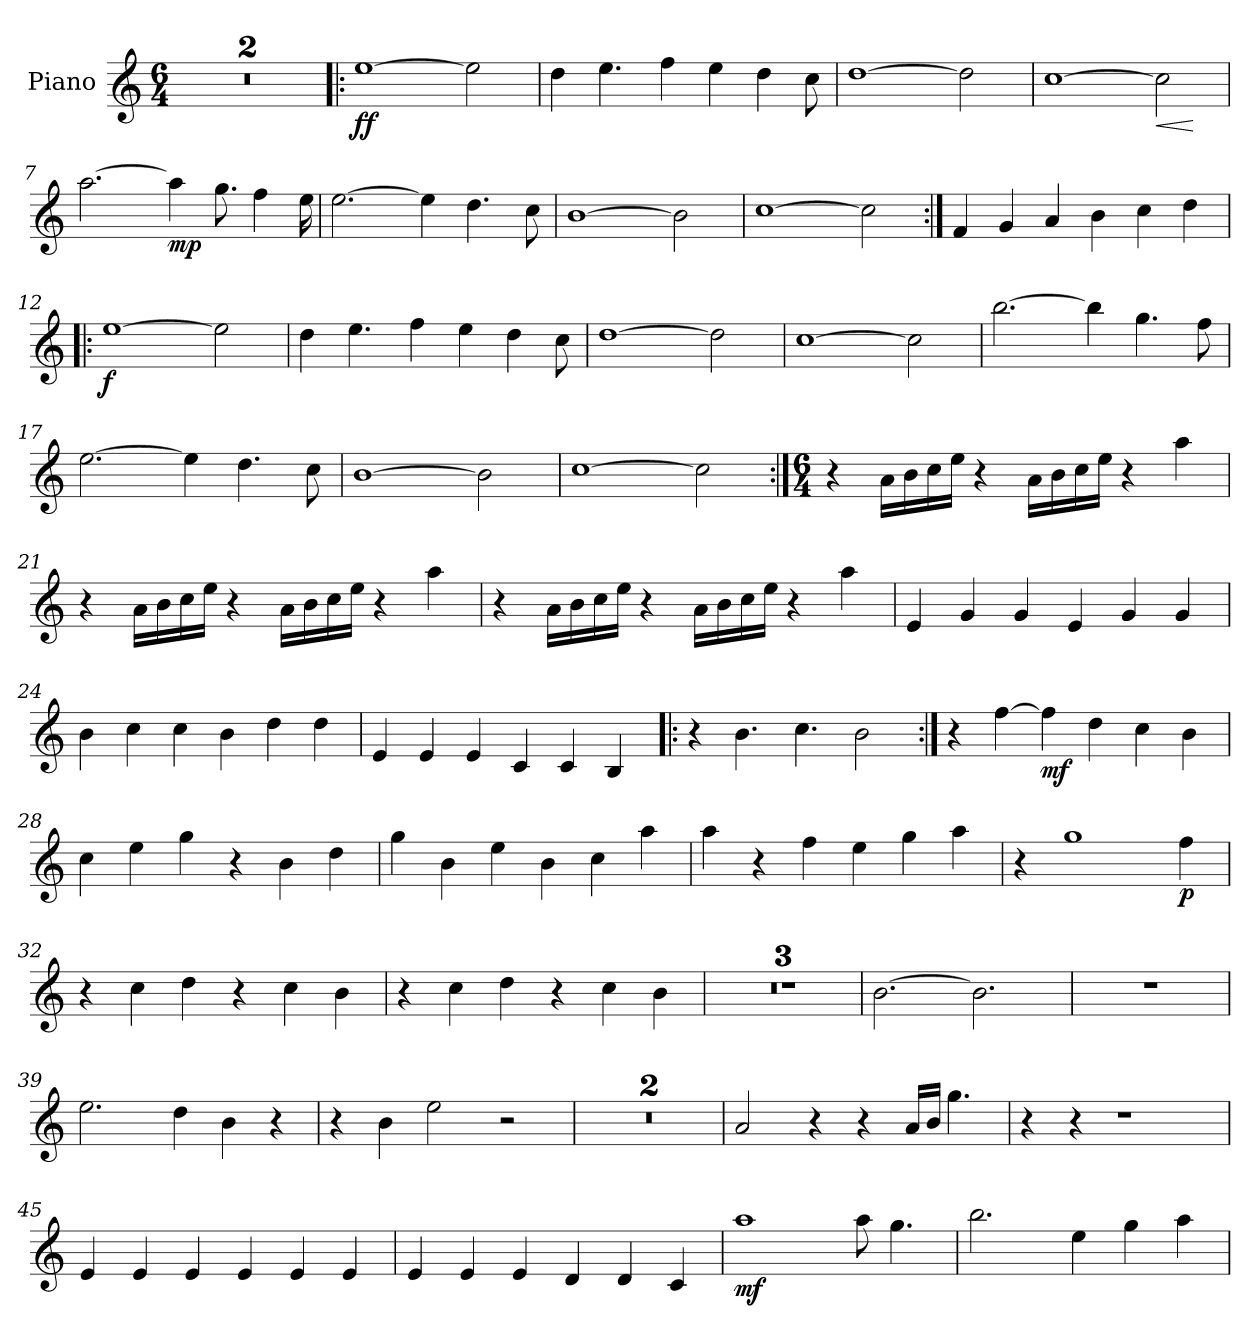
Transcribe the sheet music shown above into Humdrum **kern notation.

**kern	**dynam
*part1	*part1
*staff1	*staff1
*I"Piano	*
*I'Pno.	*
*clefG2	*
*k[]	*
*M6/4	*
=1	=1
1.r	.
=2	=2
1.r	.
=3!|:	=3!|:
!	!LO:DY:b
[1ee	ff
2ee\]	.
=4	=4
4dd\	.
4.ee\	.
4ff\	.
4ee\	.
4dd\	.
8cc\	.
=5	=5
[1dd	.
2dd\]	.
=6	=6
[1cc	.
!	!LO:HP:b
2cc\]	<
.	[
=7	=7
[2.aa\	.
!	!LO:DY:b
4aa\]	mp
8.gg\	.
4ff\	.
16ee\	.
=8	=8
[2.ee\	.
4ee\]	.
4.dd\	.
8cc\	.
=9	=9
[1b	.
2b\]	.
=10	=10
[1cc	.
2cc\]	.
!!LO:LB:g=z
=11:|!	=11:|!
4f/	.
4g/	.
4a/	.
4b\	.
4cc\	.
4dd\	.
=12!|:	=12!|:
!	!LO:DY:b
[1ee	f
2ee\]	.
=13	=13
4dd\	.
4.ee\	.
4ff\	.
4ee\	.
4dd\	.
8cc\	.
=14	=14
[1dd	.
2dd\]	.
=15	=15
[1cc	.
2cc\]	.
=16	=16
[2.bb\	.
4bb\]	.
4.gg\	.
8ff\	.
=17	=17
[2.ee\	.
4ee\]	.
4.dd\	.
8cc\	.
=18	=18
[1b	.
2b\]	.
=19	=19
[1cc	.
2cc\]	.
!!LO:LB:g=z
=20:|!	=20:|!
*M6/4	*
4r	.
16a\LL	.
16b\	.
16cc\	.
16ee\JJ	.
4r	.
16a\LL	.
16b\	.
16cc\	.
16ee\JJ	.
4r	.
4aa\	.
=21	=21
4r	.
16a\LL	.
16b\	.
16cc\	.
16ee\JJ	.
4r	.
16a\LL	.
16b\	.
16cc\	.
16ee\JJ	.
4r	.
4aa\	.
=22	=22
4r	.
16a\LL	.
16b\	.
16cc\	.
16ee\JJ	.
4r	.
16a\LL	.
16b\	.
16cc\	.
16ee\JJ	.
4r	.
4aa\	.
=23	=23
4e/	.
4g/	.
4g/	.
4e/	.
4g/	.
4g/	.
!!LO:LB:g=z
=24	=24
4b\	.
4cc\	.
4cc\	.
4b\	.
4dd\	.
4dd\	.
=25	=25
4e/	.
4e/	.
4e/	.
4c/	.
4c/	.
4B/	.
=26!|:	=26!|:
4r	.
4.b\	.
4.cc\	.
2b\	.
=27:|!	=27:|!
4r	.
[4ff\	.
!	!LO:DY:b
4ff\]	mf
4dd\	.
4cc\	.
4b\	.
=28	=28
4cc\	.
4ee\	.
4gg\	.
4r	.
4b\	.
4dd\	.
=29	=29
4gg\	.
4b\	.
4ee\	.
4b\	.
4cc\	.
4aa\	.
=30	=30
4aa\	.
4r	.
4ff\	.
4ee\	.
4gg\	.
4aa\	.
!!LO:LB:g=z
=31	=31
4r	.
1gg	.
!	!LO:DY:b
4ff\	p
=32	=32
4r	.
4cc\	.
4dd\	.
4r	.
4cc\	.
4b\	.
=33	=33
4r	.
4cc\	.
4dd\	.
4r	.
4cc\	.
4b\	.
=34	=34
1.r	.
=35	=35
1.r	.
=36	=36
1.r	.
=37	=37
[2.b\	.
2.b\]	.
=38	=38
1.r	.
=39	=39
2.ee\	.
4dd\	.
4b\	.
4r	.
=40	=40
4r	.
4b\	.
2ee\	.
2r	.
=41	=41
1.r	.
=42	=42
1.r	.
!!LO:LB:g=z
=43	=43
2a/	.
4r	.
4r	.
16a/LL	.
16b/JJ	.
4.gg\	.
=44	=44
4r	.
4r	.
1r	.
=45	=45
4e/	.
4e/	.
4e/	.
4e/	.
4e/	.
4e/	.
=46	=46
4e/	.
4e/	.
4e/	.
4d/	.
4d/	.
4c/	.
=47	=47
!	!LO:DY:b
1aa	mf
8aa\	.
4.gg\	.
=48	=48
2.bb\	.
4ee\	.
4gg\	.
4aa\	.
=	=
*-	*-
